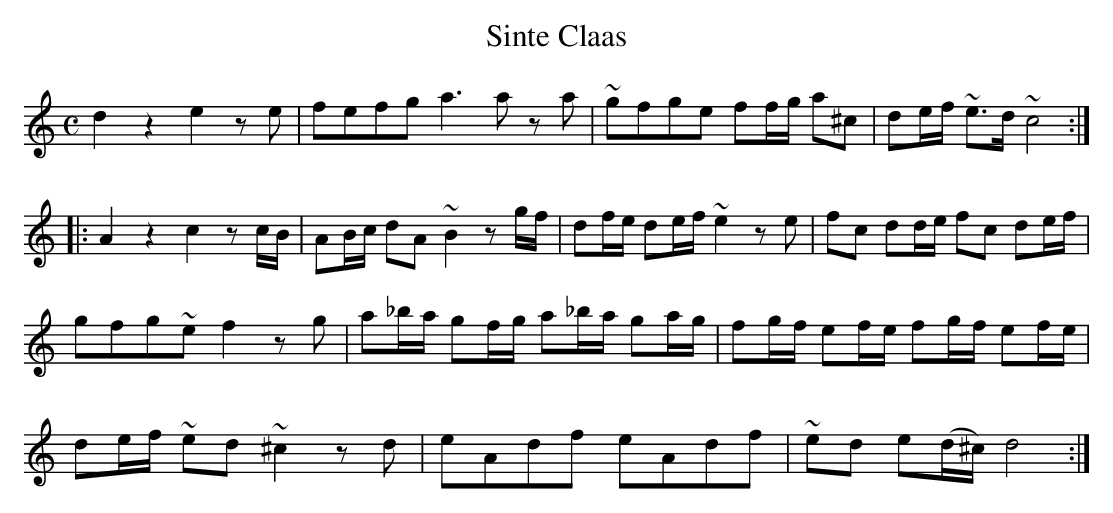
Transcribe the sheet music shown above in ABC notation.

X:1
T:Sinte Claas
M:C
K:Ddor
d2z2e2ze|fefga3a za|~gfge ff/g/ a^c|de/f/ ~e>d~c4:|
|:A2z2c2zc/B/|AB/c/ dA ~B2zg/f/|df/e/ de/f/~e2ze|fc dd/e/ fc de/f/|
gfg~ef2zg|a_b/a/ gf/g/ a_b/a/ ga/g/|fg/f/ ef/e/ fg/f/ ef/e/|
de/f/ ~ed~^c2zd|eAdf eAdf|~ed e(d/^c/)d4:|
